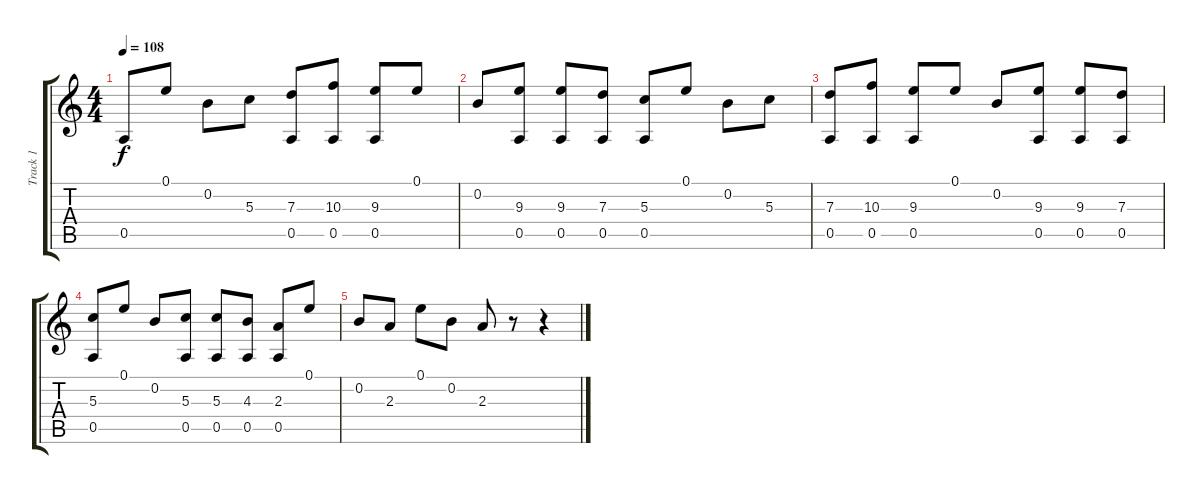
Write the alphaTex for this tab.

\track ("Track 1" "Track 1") {instrument electricguitarjazz}
\staff {score tabs}
\tuning (E4 B3 G3 D3 A2 E2) {hide}
\ts (4 4)
\tempo 108
\clef g2
\ks c
0.5.8{dy f} 0.1.8 0.2.8 5.3.8 (7.3 0.5).8 (10.3 0.5).8 (9.3 0.5).8 0.1.8 |
0.2.8 (9.3 0.5).8 (9.3 0.5).8 (7.3 0.5).8 (5.3 0.5).8 0.1.8 0.2.8 5.3.8 |
(7.3 0.5).8 (10.3 0.5).8 (9.3 0.5).8 0.1.8 0.2.8 (9.3 0.5).8 (9.3 0.5).8 (7.3 0.5).8 |
(5.3 0.5).8 0.1.8 0.2.8 (5.3 0.5).8 (5.3 0.5).8 (4.3 0.5).8 (2.3 0.5).8 0.1.8 |
0.2.8 2.3.8 0.1.8 0.2.8 2.3.8 r.8 r.4
